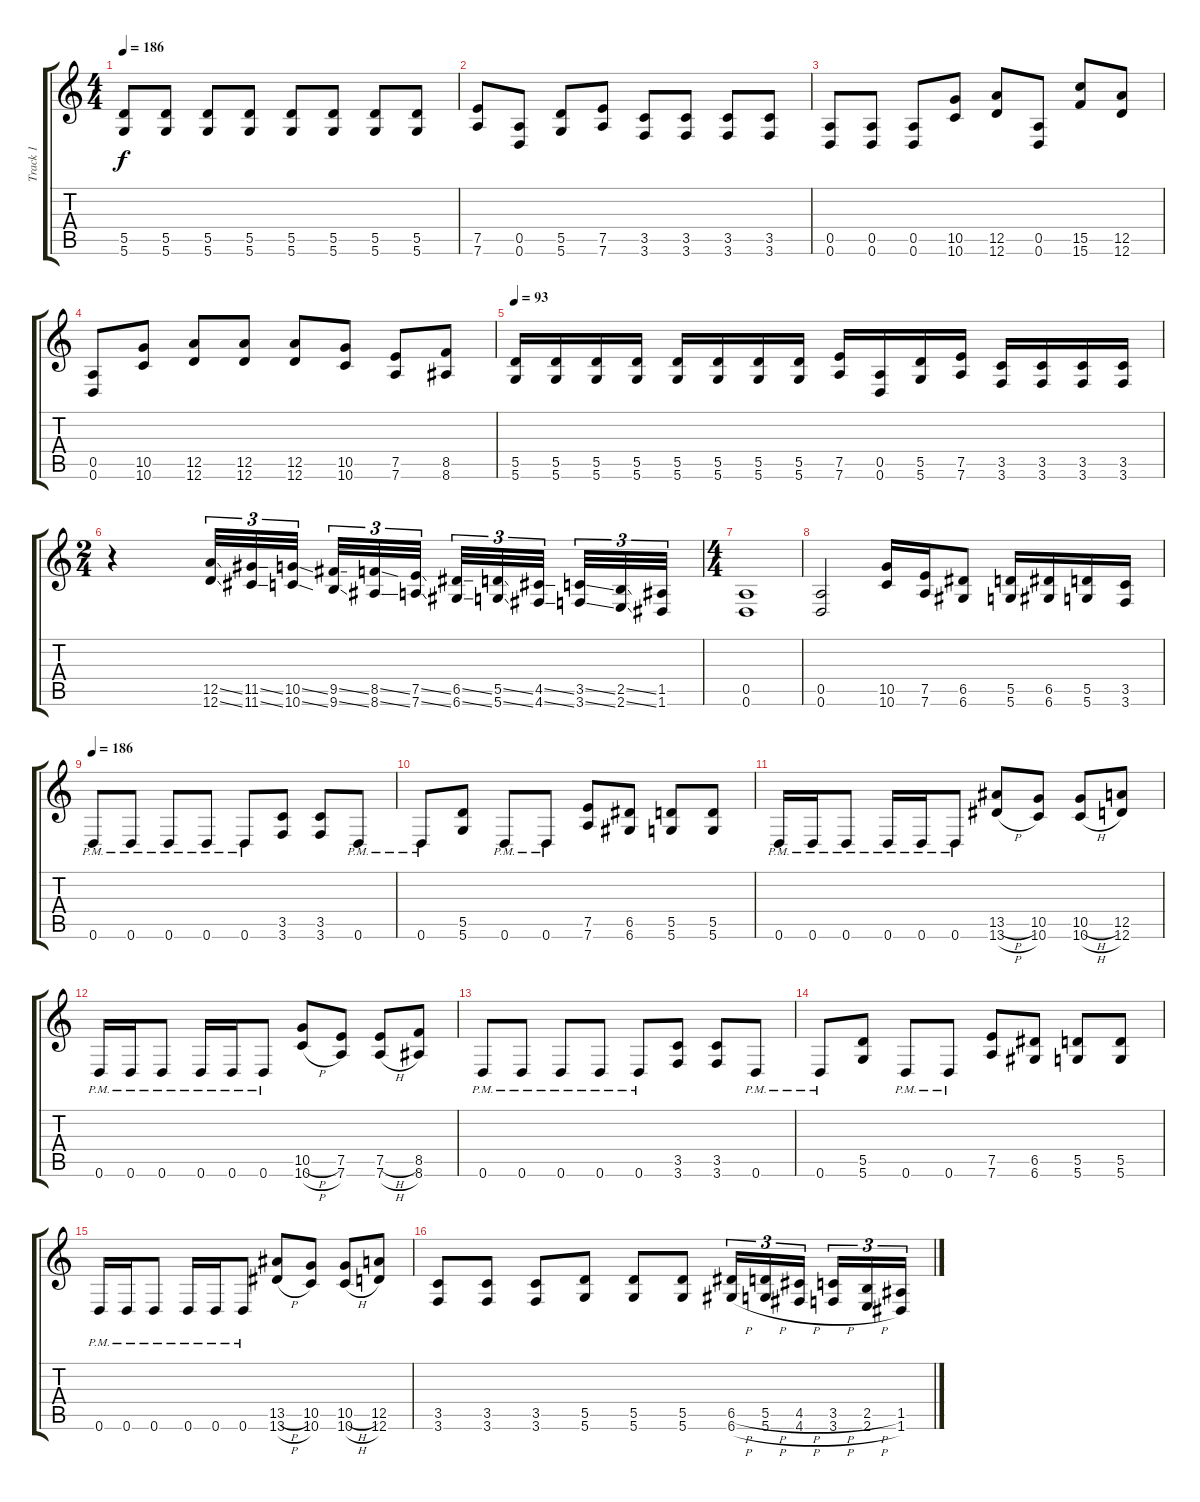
\track ("Track 1" "Track 1") {instrument distortionguitar}
\staff {score tabs}
\tuning (E4 B3 G3 D3 A2 D2) {hide}
\ts (4 4)
\tempo 186
\clef g2
\ks c
(5.5 5.6).8{dy f} (5.5 5.6).8 (5.5 5.6).8 (5.5 5.6).8 (5.5 5.6).8 (5.5 5.6).8 (5.5 5.6).8 (5.5 5.6).8 |
(7.5 7.6).8 (0.5 0.6).8 (5.5 5.6).8 (7.5 7.6).8 (3.5 3.6).8 (3.5 3.6).8 (3.5 3.6).8 (3.5 3.6).8 |
(0.5 0.6).8 (0.5 0.6).8 (0.5 0.6).8 (10.5 10.6).8 (12.5 12.6).8 (0.5 0.6).8 (15.5 15.6).8 (12.5 12.6).8 |
(0.5 0.6).8 (10.5 10.6).8 (12.5 12.6).8 (12.5 12.6).8 (12.5 12.6).8 (10.5 10.6).8 (7.5 7.6).8 (8.5 8.6).8 |
\tempo 93
(5.5 5.6).16 (5.5 5.6).16 (5.5 5.6).16 (5.5 5.6).16 (5.5 5.6).16 (5.5 5.6).16 (5.5 5.6).16 (5.5 5.6).16 (7.5 7.6).16 (0.5 0.6).16 (5.5 5.6).16 (7.5 7.6).16 (3.5 3.6).16 (3.5 3.6).16 (3.5 3.6).16 (3.5 3.6).16 |
\ts (2 4)
r.4 (12.5{ss} 12.6{ss}).32{tu (3 2)} (11.5{ss} 11.6{ss}).32{tu (3 2)} (10.5{ss} 10.6{ss}).32{tu (3 2)} (9.5{ss} 9.6{ss}).32{tu (3 2)} (8.5{ss} 8.6{ss}).32{tu (3 2)} (7.5{ss} 7.6{ss}).32{tu (3 2)} (6.5{ss} 6.6{ss}).32{tu (3 2)} (5.5{ss} 5.6{ss}).32{tu (3 2)} (4.5{ss} 4.6{ss}).32{tu (3 2)} (3.5{ss} 3.6{ss}).32{tu (3 2)} (2.5{ss} 2.6{ss}).32{tu (3 2)} (1.5 1.6).32{tu (3 2)} |
\ts (4 4)
(0.5 0.6).1 |
(0.5 0.6).2 (10.5 10.6).16 (7.5 7.6).16 (6.5 6.6).8 (5.5 5.6).16 (6.5 6.6).16 (5.5 5.6).16 (3.5 3.6).16 |
\tempo 186
0.6{pm}.8 0.6{pm}.8 0.6{pm}.8 0.6{pm}.8 0.6{pm}.8 (3.5 3.6).8 (3.5 3.6).8 0.6{pm}.8 |
0.6{pm}.8 (5.5 5.6).8 0.6{pm}.8 0.6{pm}.8 (7.5 7.6).8 (6.5 6.6).8 (5.5 5.6).8 (5.5 5.6).8 |
0.6{pm}.16 0.6{pm}.16 0.6{pm}.8 0.6{pm}.16 0.6{pm}.16 0.6{pm}.8 (13.5{h} 13.6{h}).8 (10.5 10.6).8 (10.5{h} 10.6{h}).8 (12.5 12.6).8 |
0.6{pm}.16 0.6{pm}.16 0.6{pm}.8 0.6{pm}.16 0.6{pm}.16 0.6{pm}.8 (10.5{h} 10.6{h}).8 (7.5 7.6).8 (7.5{h} 7.6{h}).8 (8.5 8.6).8 |
0.6{pm}.8 0.6{pm}.8 0.6{pm}.8 0.6{pm}.8 0.6{pm}.8 (3.5 3.6).8 (3.5 3.6).8 0.6{pm}.8 |
0.6{pm}.8 (5.5 5.6).8 0.6{pm}.8 0.6{pm}.8 (7.5 7.6).8 (6.5 6.6).8 (5.5 5.6).8 (5.5 5.6).8 |
0.6{pm}.16 0.6{pm}.16 0.6{pm}.8 0.6{pm}.16 0.6{pm}.16 0.6{pm}.8 (13.5{h} 13.6{h}).8 (10.5 10.6).8 (10.5{h} 10.6{h}).8 (12.5 12.6).8 |
(3.5 3.6).8 (3.5 3.6).8 (3.5 3.6).8 (5.5 5.6).8 (5.5 5.6).8 (5.5 5.6).8 (6.5{h} 6.6{h}).16{tu (3 2)} (5.5{h} 5.6{h}).16{tu (3 2)} (4.5{h} 4.6{h}).16{tu (3 2)} (3.5{h} 3.6{h}).16{tu (3 2)} (2.5{h} 2.6{h}).16{tu (3 2)} (1.5 1.6).16{tu (3 2)}
